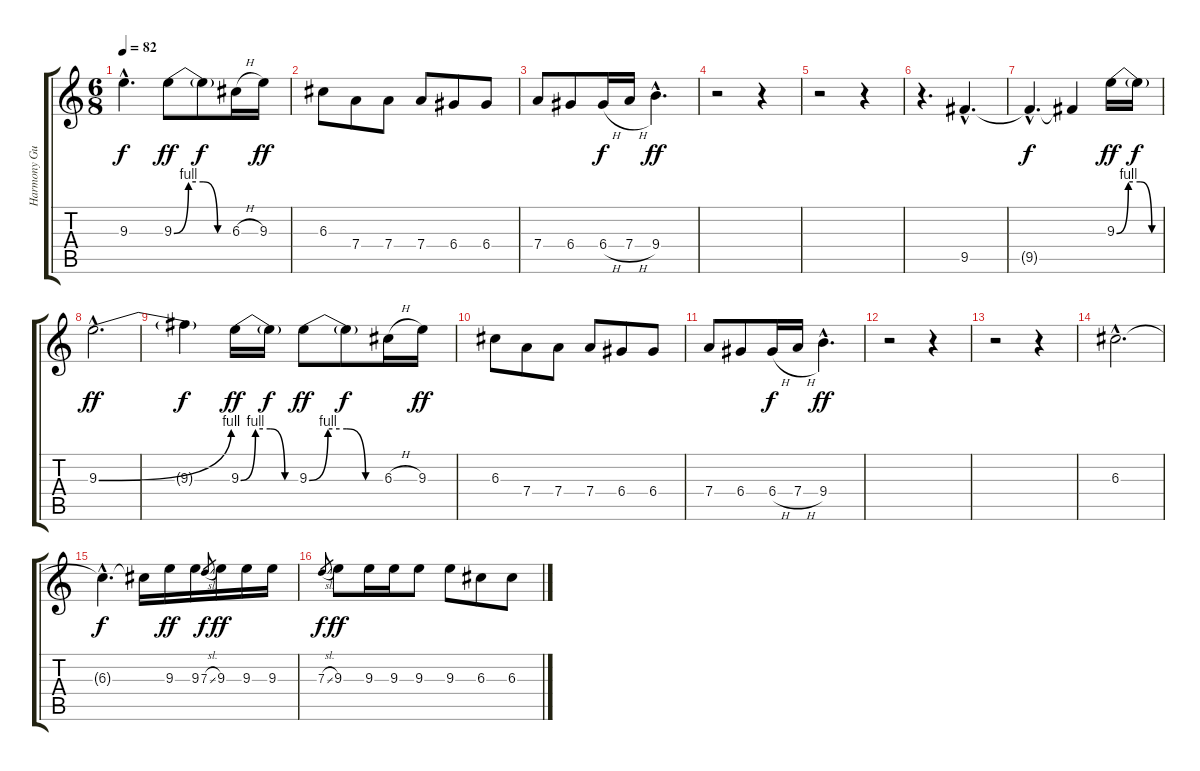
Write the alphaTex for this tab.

\track ("Harmony Guitar 1" "Harmony Gu") {instrument distortionguitar}
\staff {score tabs}
\tuning (E4 B3 G3 D3 A2 E2) {hide}
\ts (6 8)
\tempo 82
\clef g2
\ks c
9.3{hac t}.4{d dy f} 9.3{be (custom 0 0 15 4 30 4 45 0 60 0)}.8{dy ff} 9.3{t}.8{dy f} 6.3{h}.16 9.3.16{dy ff} |
6.3.8 7.4.8 7.4.8 7.4.8 6.4.8 6.4.8 |
7.4.8 6.4.8 6.4{h}.16{dy f} 7.4{h}.16 9.4{hac}.4{d dy ff} |
r.2 r.4 |
r.2 r.4 |
r.4{d} 9.5{hac}.4{d} |
9.5{hac t}.4{d dy f} 9.5{t}.4 9.3{be (custom 0 0 15 4 30 4 45 0 60 0)}.16{dy ff} 9.3{t}.16{dy f} |
9.3{be (bend 0 0 60 4) hac}.2{d dy ff} |
9.3{t}.4{dy f} 9.3{be (custom 0 0 15 4 30 4 45 0 60 0)}.16{dy ff} 9.3{t}.16{dy f} 9.3{be (custom 0 0 15 4 30 4 45 0 60 0)}.8{dy ff} 9.3{t}.8{dy f} 6.3{h}.16 9.3.16{dy ff} |
6.3.8 7.4.8 7.4.8 7.4.8 6.4.8 6.4.8 |
7.4.8 6.4.8 6.4{h}.16{dy f} 7.4{h}.16 9.4{hac}.4{d dy ff} |
r.2 r.4 |
r.2 r.4 |
6.3{hac}.2{d} |
6.3{hac t}.4{d dy f} 6.3{t}.16 9.3.16{dy ff} 9.3.16 7.3{sl}.8{gr dy f} 9.3.16{dy ff} 9.3.16 9.3.16 |
7.3{sl}.8{gr dy f} 9.3.8{dy ff} 9.3.16 9.3.16 9.3.8 9.3.8 6.3.8 6.3.8
